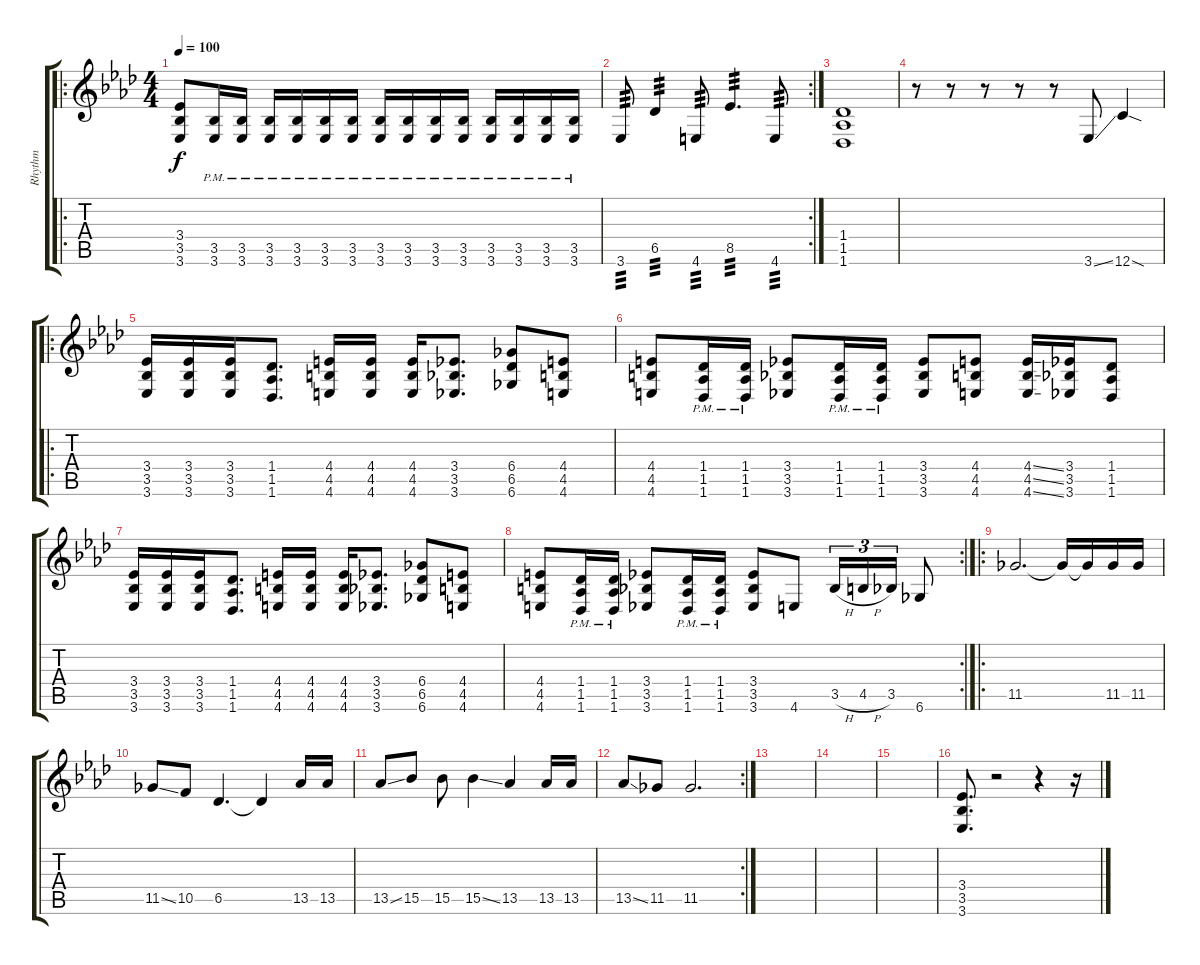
\track ("Rhythm" "Rhythm") {instrument distortionguitar}
\staff {score tabs}
\tuning (D4 A3 F3 C3 G2 C2) {hide}
\ro
\ts (4 4)
\tempo 100
\clef g2
\ks ab
(3.4 3.5 3.6).8{dy f} (3.5{pm} 3.6{pm}).16 (3.5{pm} 3.6{pm}).16 (3.5{pm} 3.6{pm}).16 (3.5{pm} 3.6{pm}).16 (3.5{pm} 3.6{pm}).16 (3.5{pm} 3.6{pm}).16 (3.5{pm} 3.6{pm}).16 (3.5{pm} 3.6{pm}).16 (3.5{pm} 3.6{pm}).16 (3.5{pm} 3.6{pm}).16 (3.5{pm} 3.6{pm}).16 (3.5{pm} 3.6{pm}).16 (3.5{pm} 3.6{pm}).16 (3.5{pm} 3.6{pm}).16 |
\rc 2
3.6.8{tp 3} 6.5.4{tp 3} 4.6.8{tp 3} 8.5.4{d tp 3} 4.6.8{tp 3} |
(1.4 1.5 1.6).1 |
r.8 r.8 r.8 r.8 r.8 3.6{ss}.8 12.6{sod}.4 |
\ro
(3.4 3.5 3.6).16 (3.4 3.5 3.6).16 (3.4 3.5 3.6).16 (1.4 1.5 1.6).8{d} (4.4 4.5 4.6).16 (4.4 4.5 4.6).16 (4.4 4.5 4.6).16 (3.4 3.5 3.6).8{d} (6.4 6.5 6.6).8 (4.4 4.5 4.6).8 |
(4.4 4.5 4.6).8 (1.4{pm} 1.5{pm} 1.6{pm}).16 (1.4{pm} 1.5{pm} 1.6{pm}).16 (3.4 3.5 3.6).8 (1.4{pm} 1.5{pm} 1.6{pm}).16 (1.4{pm} 1.5{pm} 1.6{pm}).16 (3.4 3.5 3.6).8 (4.4 4.5 4.6).8 (4.4{ss} 4.5{ss} 4.6{ss}).16 (3.4 3.5 3.6).16 (1.4 1.5 1.6).8 |
(3.4 3.5 3.6).16 (3.4 3.5 3.6).16 (3.4 3.5 3.6).16 (1.4 1.5 1.6).8{d} (4.4 4.5 4.6).16 (4.4 4.5 4.6).16 (4.4 4.5 4.6).16 (3.4 3.5 3.6).8{d} (6.4 6.5 6.6).8 (4.4 4.5 4.6).8 |
\rc 2
(4.4 4.5 4.6).8 (1.4{pm} 1.5{pm} 1.6{pm}).16 (1.4{pm} 1.5{pm} 1.6{pm}).16 (3.4 3.5 3.6).8 (1.4{pm} 1.5{pm} 1.6{pm}).16 (1.4{pm} 1.5{pm} 1.6{pm}).16 (3.4 3.5 3.6).8 4.6.8 3.5{h}.16{tu (3 2)} 4.5{h}.16{tu (3 2)} 3.5.16{tu (3 2)} 6.6.8 |
\ro
11.5.2{d} 11.5{t}.16 11.5{t}.16 11.5.16 11.5.16 |
11.5{ss}.8 10.5.8 6.5.4{d} 6.5{t}.4 13.5.16 13.5.16 |
13.5{ss}.8 15.5.8 15.5.8 15.5{ss}.4 13.5.4 13.5.16 13.5.16 |
\rc 2
13.5{ss}.8 11.5.8 11.5.2{d} |
|
|
|
(3.4 3.5 3.6).8{d} r.2 r.4 r.16
